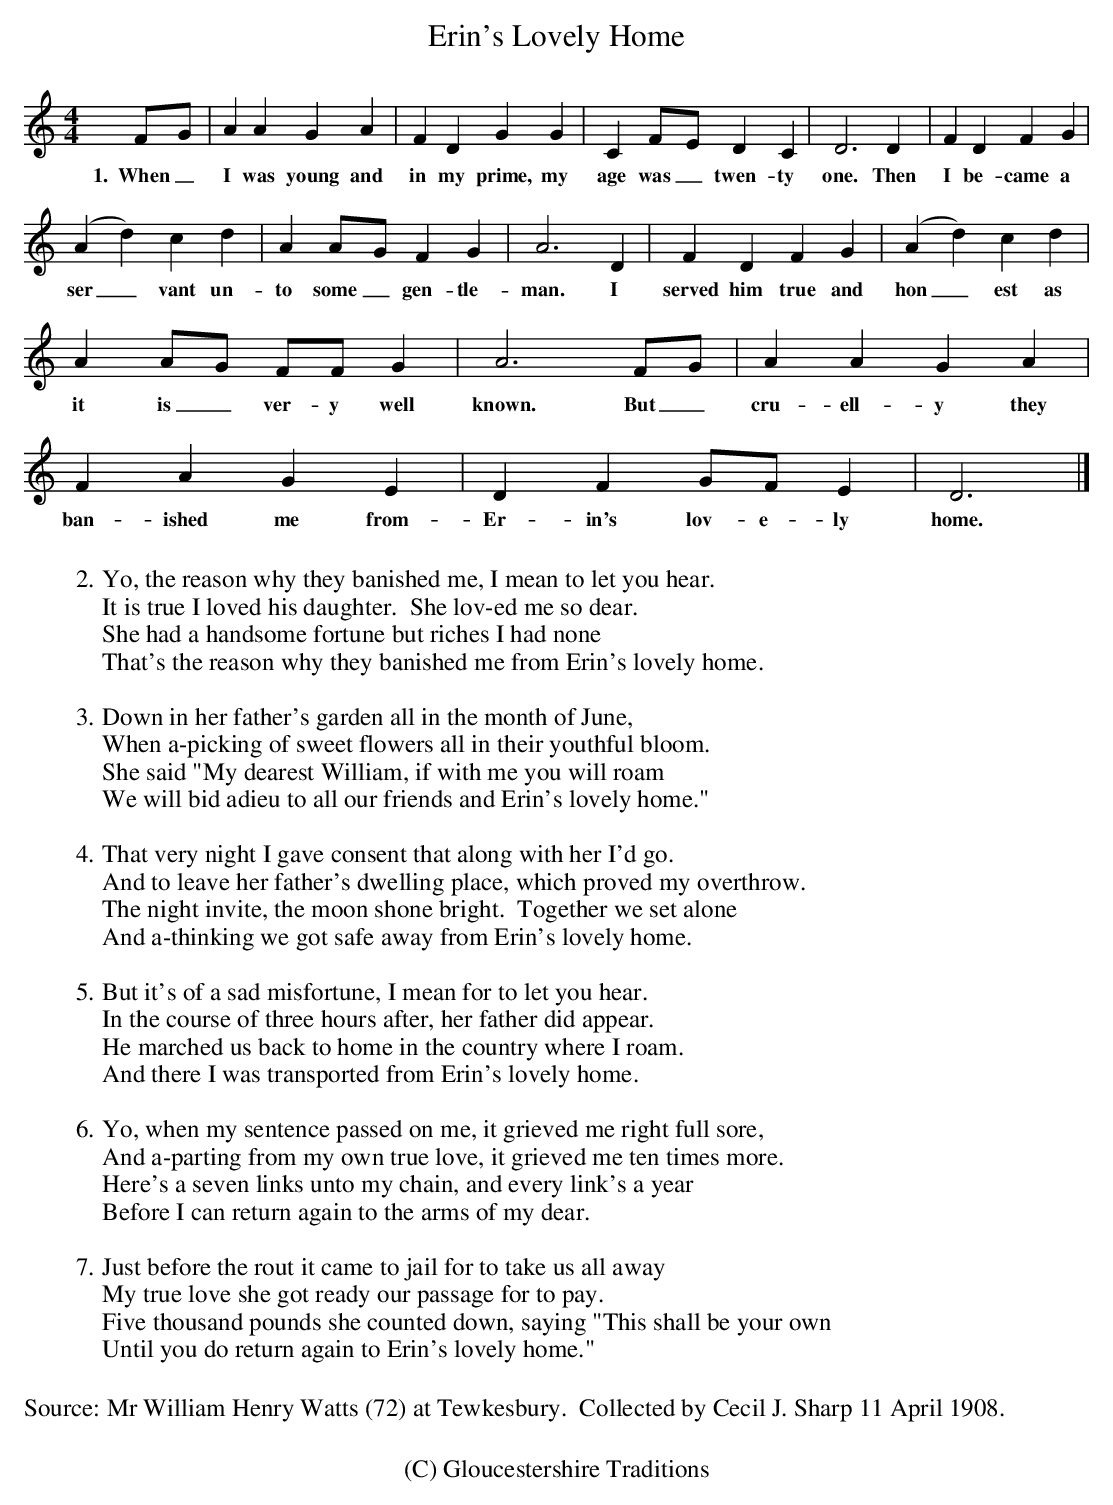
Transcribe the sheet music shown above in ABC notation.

X:1
T:Erin's Lovely Home
M:4/4
L:1/8
K:Ddor
F-G | A2A2 G2A2 | F2D2 G2G2 | C2F-E D2C2 | D6 D2 | F2D2 F2G2 |
w:1.~~When_I was young and in my prime, my age was_ twen-ty one. Then I be-came a
(A2d2)c2d2 | A2A-G F2G2 | A6 D2 | F2D2 F2G2 | (A2d2) c2d2 |
w:ser_vant un-to some_ gen-tle-man. I served him true and hon_est as
A2A-G FFG2 | A6 F-G | A2A2 G2A2 | F2A2 G2E2 | D2F2 GFE2 | D6 |]
w:it is_ ver-y well known.  But_ cru-ell-y they ban-ished me from- Er-in's lov-e-ly home.
W:
W:2. Yo, the reason why they banished me, I mean to let you hear.
W:It is true I loved his daughter.  She lov-ed me so dear.
W:She had a handsome fortune but riches I had none
W:That's the reason why they banished me from Erin's lovely home.
W:
W:3. Down in her father's garden all in the month of June,
W:When a-picking of sweet flowers all in their youthful bloom.
W:She said "My dearest William, if with me you will roam
W:We will bid adieu to all our friends and Erin's lovely home."
W:
W:4. That very night I gave consent that along with her I'd go.
W:And to leave her father's dwelling place, which proved my overthrow.
W:The night invite, the moon shone bright.  Together we set alone
W:And a-thinking we got safe away from Erin's lovely home.
W:
W:5. But it's of a sad misfortune, I mean for to let you hear.
W:In the course of three hours after, her father did appear.
W:He marched us back to home in the country where I roam.
W:And there I was transported from Erin's lovely home.
W:
W:6. Yo, when my sentence passed on me, it grieved me right full sore,
W:And a-parting from my own true love, it grieved me ten times more.
W:Here's a seven links unto my chain, and every link's a year
W:Before I can return again to the arms of my dear.
W:
W:7. Just before the rout it came to jail for to take us all away
W:My true love she got ready our passage for to pay.
W:Five thousand pounds she counted down, saying "This shall be your own
W:Until you do return again to Erin's lovely home."
W:
w:~~
